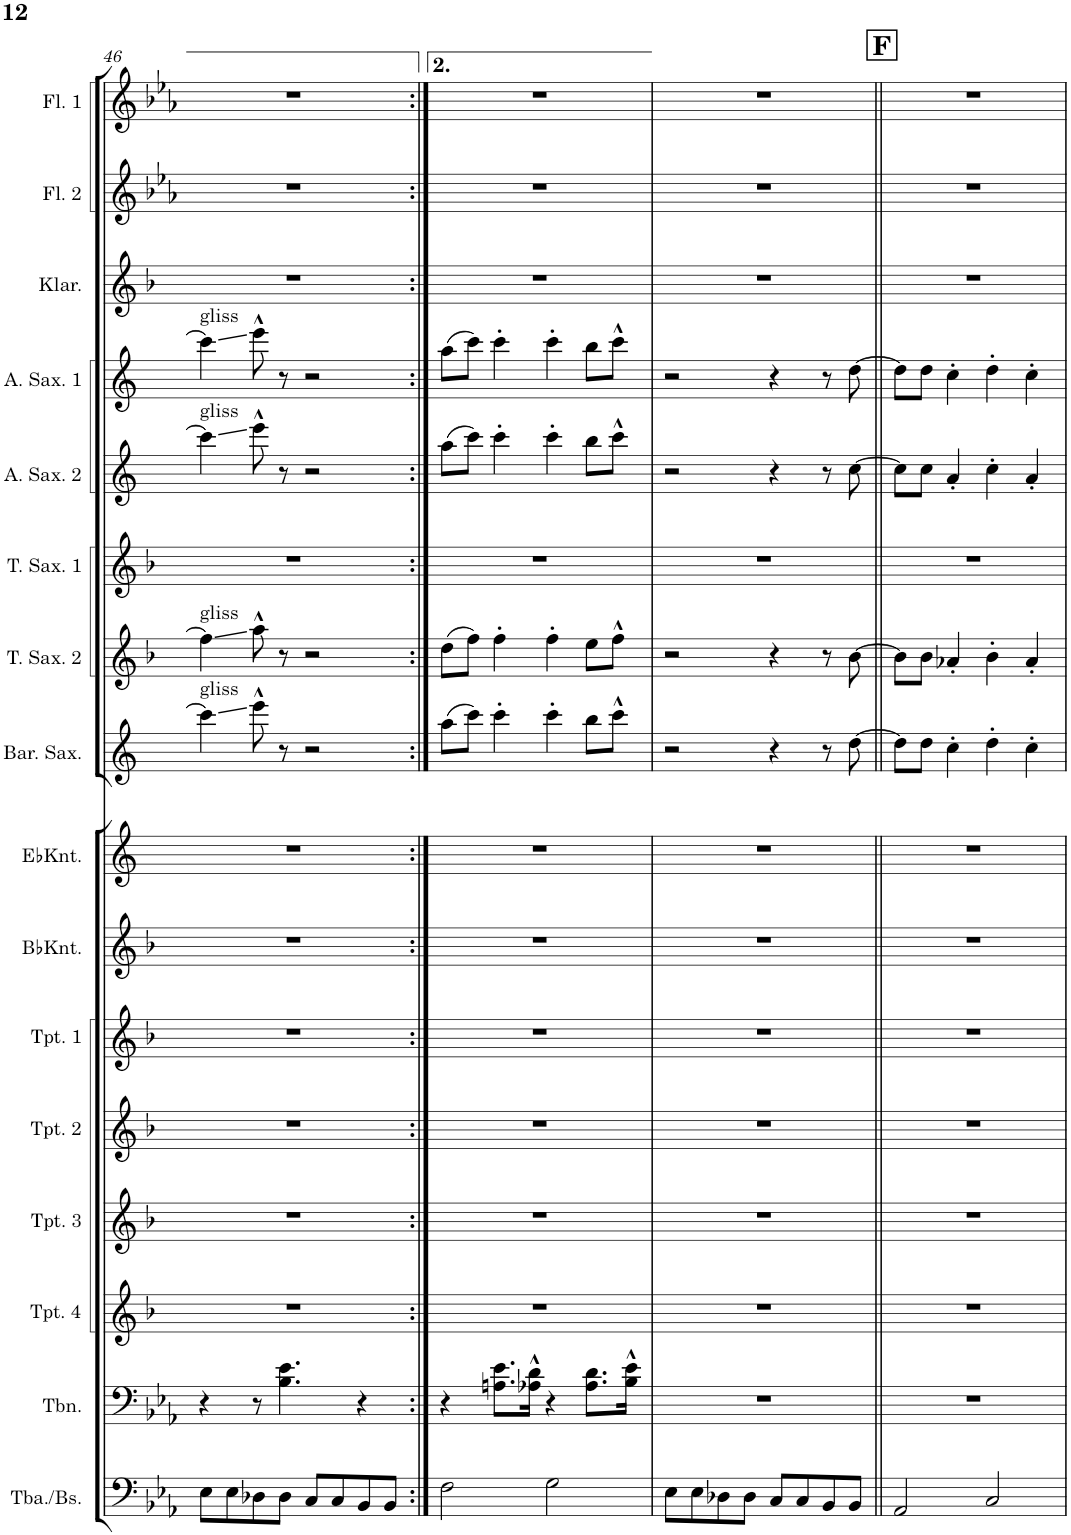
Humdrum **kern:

**kern	**kern	**kern	**kern	**kern	**kern	**kern	**kern	**kern	**kern	**kern	**kern	**kern	**kern	**kern	**kern
*part16	*part15	*part14	*part13	*part12	*part11	*part10	*part9	*part8	*part7	*part6	*part5	*part4	*part3	*part2	*part1
*staff16	*staff15	*staff14	*staff13	*staff12	*staff11	*staff10	*staff9	*staff8	*staff7	*staff6	*staff5	*staff4	*staff3	*staff2	*staff1
*I"Tuba/Elbas	*I"Tromboner	*I"Trumpet 4	*I"Trumpet 3	*I"Trumpet 2	*I"Trumpet 1	*I"Bb Kornett	*I"Eb Kornett	*I"Barytonsax	*I"Tenosax 2	*I"Tenorsax 1	*I"Altsax 2	*I"Altsax 1	*I"Klantinetter	*I"Flöjt 2	*I"Flöjt 1
*I'Tba./Bs.	*I'Tbn.	*I'Tpt. 4	*I'Tpt. 3	*I'Tpt. 2	*I'Tpt. 1	*I'BbKnt.	*I'EbKnt.	*I'Bar. Sax.	*I'T. Sax. 2	*I'T. Sax. 1	*I'A. Sax. 2	*I'A. Sax. 1	*I'Klar.	*I'Fl. 2	*I'Fl. 1
!!LO:PB:g=z
*clefF4	*clefF4	*clefG2	*clefG2	*clefG2	*clefG2	*clefG2	*clefG2	*clefG2	*clefG2	*clefG2	*clefG2	*clefG2	*clefG2	*clefG2	*clefG2
*	*	*Trd1c2	*Trd1c2	*Trd1c2	*Trd1c2	*Trd1c2	*Trd-2c-3	*Trd12c21	*Trd8c14	*Trd8c14	*Trd5c9	*Trd5c9	*Trd1c2	*	*
*k[b-e-a-]	*k[b-e-a-]	*k[b-]	*k[b-]	*k[b-]	*k[b-]	*k[b-]	*k[]	*k[]	*k[b-]	*k[b-]	*k[]	*k[]	*k[b-]	*k[b-e-a-]	*k[b-e-a-]
*M2/2	*M2/2	*M2/2	*M2/2	*M2/2	*M2/2	*M2/2	*M2/2	*M2/2	*M2/2	*M2/2	*M2/2	*M2/2	*M2/2	*M2/2	*M2/2
*met(c|)	*met(c|)	*met(c|)	*met(c|)	*met(c|)	*met(c|)	*met(c|)	*met(c|)	*met(c|)	*met(c|)	*met(c|)	*met(c|)	*met(c|)	*met(c|)	*met(c|)	*met(c|)
=46	=46	=46	=46	=46	=46	=46	=46	=46	=46	=46	=46	=46	=46	=46	=46
!	!	!	!	!	!	!	!	!	!	!	!	!LO:TX:a:t=gliss	!	!	!
!	!	!	!	!	!	!	!	!	!	!	!LO:TX:a:t=gliss	!	!	!	!
!	!	!	!	!	!	!	!	!	!LO:TX:a:t=gliss	!	!	!	!	!	!
!	!	!	!	!	!	!	!	!LO:TX:a:t=gliss	!	!	!	!	!	!	!
8E-\L	4r	1r	1r	1r	1r	1r	1r	4ccc\]	4ff\]	1r	4ccc\]	4ccc\]	1r	1r	1r
8E-\	.	.	.	.	.	.	.	.	.	.	.	.	.	.	.
8D-X\	8r	.	.	.	.	.	.	8eee^^\	8aa^^\	.	8eee^^\	8eee^^\	.	.	.
8D-\J	4.B-\ 4.e-\	.	.	.	.	.	.	8r	8r	.	8r	8r	.	.	.
8C/L	.	.	.	.	.	.	.	2r	2r	.	2r	2r	.	.	.
8C/	.	.	.	.	.	.	.	.	.	.	.	.	.	.	.
8BB-/	4r	.	.	.	.	.	.	.	.	.	.	.	.	.	.
8BB-/J	.	.	.	.	.	.	.	.	.	.	.	.	.	.	.
=47:|!	=47:|!	=47:|!	=47:|!	=47:|!	=47:|!	=47:|!	=47:|!	=47:|!	=47:|!	=47:|!	=47:|!	=47:|!	=47:|!	=47:|!	=47:|!
2F\	4r	1r	1r	1r	1r	1r	1r	(8aa\L	(8dd\L	1r	(8aa\L	(8aa\L	1r	1r	1r
.	.	.	.	.	.	.	.	8ccc\J)	8ff\J)	.	8ccc\J)	8ccc\J)	.	.	.
.	8.An\ 8.e-\L	.	.	.	.	.	.	4ccc'\	4ff'\	.	4ccc'\	4ccc'\	.	.	.
.	16A-X\^^ 16d\^^Jk	.	.	.	.	.	.	.	.	.	.	.	.	.	.
2G\	4r	.	.	.	.	.	.	4ccc'\	4ff'\	.	4ccc'\	4ccc'\	.	.	.
.	8.A-\ 8.d\L	.	.	.	.	.	.	8bb\L	8ee\L	.	8bb\L	8bb\L	.	.	.
.	.	.	.	.	.	.	.	8ccc^^\J	8ff^^\J	.	8ccc^^\J	8ccc^^\J	.	.	.
.	16B-\^^ 16e-\^^Jk	.	.	.	.	.	.	.	.	.	.	.	.	.	.
=48	=48	=48	=48	=48	=48	=48	=48	=48	=48	=48	=48	=48	=48	=48	=48
8E-\L	1r	1r	1r	1r	1r	1r	1r	2r	2r	1r	2r	2r	1r	1r	1r
8E-\	.	.	.	.	.	.	.	.	.	.	.	.	.	.	.
8D-X\	.	.	.	.	.	.	.	.	.	.	.	.	.	.	.
8D-\J	.	.	.	.	.	.	.	.	.	.	.	.	.	.	.
8C/L	.	.	.	.	.	.	.	4r	4r	.	4r	4r	.	.	.
8C/	.	.	.	.	.	.	.	.	.	.	.	.	.	.	.
8BB-/	.	.	.	.	.	.	.	8r	8r	.	8r	8r	.	.	.
8BB-/J	.	.	.	.	.	.	.	[8dd\	[8b-\	.	[8cc\	[8dd\	.	.	.
!!LO:REH:place=s1:a:B:cj:fs=14:t=F
=49||	=49||	=49||	=49||	=49||	=49||	=49||	=49||	=49||	=49||	=49||	=49||	=49||	=49||	=49||	=49||
2AA-/	1r	1r	1r	1r	1r	1r	1r	8dd\L]	8b-\L]	1r	8cc\L]	8dd\L]	1r	1r	1r
.	.	.	.	.	.	.	.	8dd\J	8b-\J	.	8cc\J	8dd\J	.	.	.
.	.	.	.	.	.	.	.	4cc'\	4a-X'/	.	4a'/	4cc'\	.	.	.
2C/	.	.	.	.	.	.	.	4dd'\	4b-'\	.	4cc'\	4dd'\	.	.	.
.	.	.	.	.	.	.	.	4cc'\	4a-'/	.	4a'/	4cc'\	.	.	.
=	=	=	=	=	=	=	=	=	=	=	=	=	=	=	=
*-	*-	*-	*-	*-	*-	*-	*-	*-	*-	*-	*-	*-	*-	*-	*-
